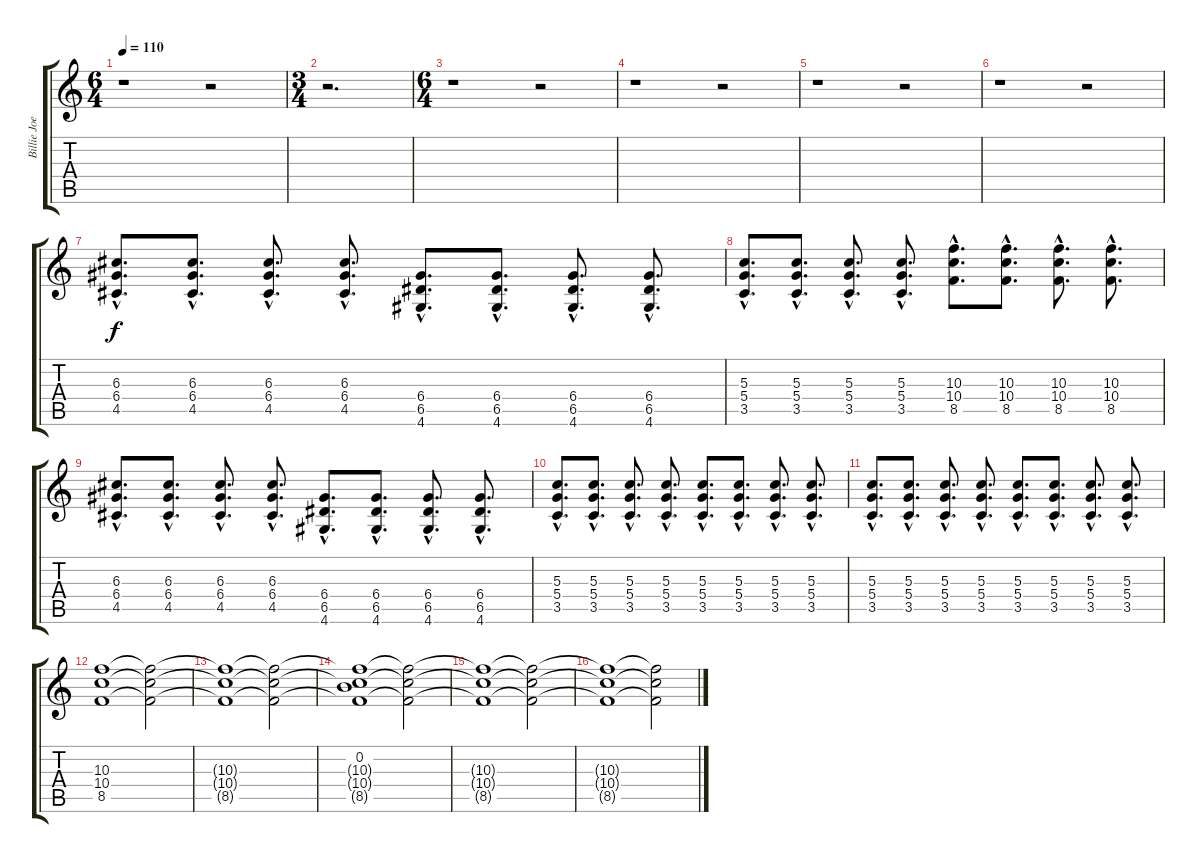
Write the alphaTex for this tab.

\track ("Billie Joe Armstrong (Solo)" "Billie Joe") {instrument overdrivenguitar}
\staff {score tabs}
\tuning (E4 B3 G3 D3 A2 E2) {hide}
\ts (6 4)
\tempo 110
\clef g2
\ks c
r.1{dy f} r.2 |
\ts (3 4)
r.2{d} |
\ts (6 4)
r.1 r.2 |
r.1 r.2 |
r.1 r.2 |
r.1 r.2 |
(6.3{hac} 6.4{hac} 4.5{hac}).8{d} (6.3{hac} 6.4{hac} 4.5{hac}).8{d} (6.3{hac} 6.4{hac} 4.5{hac}).8{d} (6.3{hac} 6.4{hac} 4.5{hac}).8{d} (6.4{hac} 6.5{hac} 4.6{hac}).8{d} (6.4{hac} 6.5{hac} 4.6{hac}).8{d} (6.4{hac} 6.5{hac} 4.6{hac}).8{d} (6.4{hac} 6.5{hac} 4.6{hac}).8{d} |
(5.3{hac} 5.4{hac} 3.5{hac}).8{d} (5.3{hac} 5.4{hac} 3.5{hac}).8{d} (5.3{hac} 5.4{hac} 3.5{hac}).8{d} (5.3{hac} 5.4{hac} 3.5{hac}).8{d} (10.3{hac} 10.4{hac} 8.5{hac}).8{d} (10.3{hac} 10.4{hac} 8.5{hac}).8{d} (10.3{hac} 10.4{hac} 8.5{hac}).8{d} (10.3{hac} 10.4{hac} 8.5{hac}).8{d} |
(6.3{hac} 6.4{hac} 4.5{hac}).8{d} (6.3{hac} 6.4{hac} 4.5{hac}).8{d} (6.3{hac} 6.4{hac} 4.5{hac}).8{d} (6.3{hac} 6.4{hac} 4.5{hac}).8{d} (6.4{hac} 6.5{hac} 4.6{hac}).8{d} (6.4{hac} 6.5{hac} 4.6{hac}).8{d} (6.4{hac} 6.5{hac} 4.6{hac}).8{d} (6.4{hac} 6.5{hac} 4.6{hac}).8{d} |
(5.3{hac} 5.4{hac} 3.5{hac}).8{d} (5.3{hac} 5.4{hac} 3.5{hac}).8{d} (5.3{hac} 5.4{hac} 3.5{hac}).8{d} (5.3{hac} 5.4{hac} 3.5{hac}).8{d} (5.3{hac} 5.4{hac} 3.5{hac}).8{d} (5.3{hac} 5.4{hac} 3.5{hac}).8{d} (5.3{hac} 5.4{hac} 3.5{hac}).8{d} (5.3{hac} 5.4{hac} 3.5{hac}).8{d} |
(5.3{hac} 5.4{hac} 3.5{hac}).8{d} (5.3{hac} 5.4{hac} 3.5{hac}).8{d} (5.3{hac} 5.4{hac} 3.5{hac}).8{d} (5.3{hac} 5.4{hac} 3.5{hac}).8{d} (5.3{hac} 5.4{hac} 3.5{hac}).8{d} (5.3{hac} 5.4{hac} 3.5{hac}).8{d} (5.3{hac} 5.4{hac} 3.5{hac}).8{d} (5.3{hac} 5.4{hac} 3.5{hac}).8{d} |
(10.3 10.4 8.5).1 (10.3{t} 10.4{t} 8.5{t}).2 |
(10.3{t} 10.4{t} 8.5{t}).1 (10.3{t} 10.4{t} 8.5{t}).2 |
(0.2 10.3{t} 10.4{t} 8.5{t}).1 (10.3{t} 10.4{t} 8.5{t}).2 |
(10.3{t} 10.4{t} 8.5{t}).1 (10.3{t} 10.4{t} 8.5{t}).2 |
(10.3{t} 10.4{t} 8.5{t}).1 (10.3{t} 10.4{t} 8.5{t}).2
